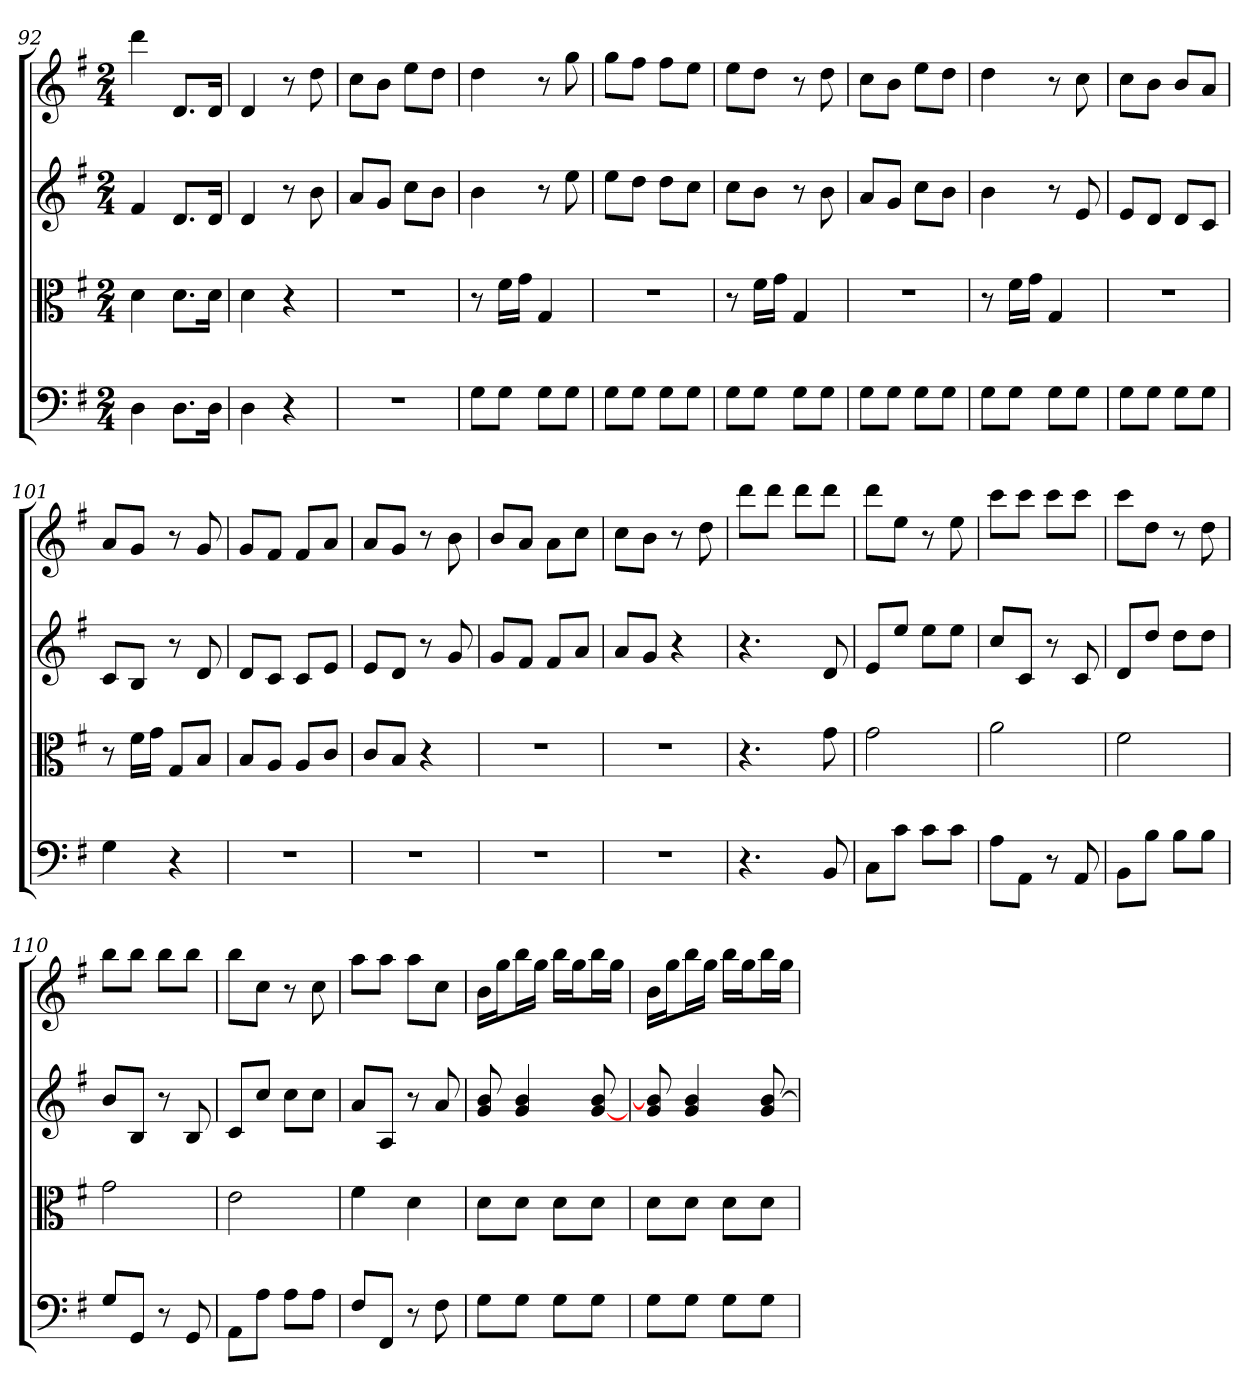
**kern	**kern	**kern	**kern
*part4	*part3	*part2	*part1
*staff4	*staff3	*staff2	*staff1
*clefF4	*clefC3	*	*
*k[f#]	*k[f#]	*k[f#]	*k[f#]
*G:	*G:	*G:	*G:
*M2/4	*M2/4	*M2/4	*M2/4
=92	=92	=92	=92
4D	4d	4f#	4ddd
8.D\L	8.d\L	8.dL	8.dL
16D\Jk	16d\Jk	16dJk	16dJk
=93	=93	=93	=93
4D	4d	4d	4d
4r	4r	8r	8r
.	.	8b	8dd
=94	=94	=94	=94
2r	2r	8aL	8ccL
.	.	8gJ	8bJ
.	.	8ccL	8eeL
.	.	8bJ	8ddJ
=95	=95	=95	=95
8G\L	8r	4b	4dd
8G\J	16f#\LL	.	.
.	16g\JJ	.	.
8G\L	4G	8r	8r
8G\J	.	8ee	8gg
=96	=96	=96	=96
8G\L	2r	8eeL	8ggL
8G\J	.	8ddJ	8ff#J
8G\L	.	8ddL	8ff#L
8G\J	.	8ccJ	8eeJ
=97	=97	=97	=97
8G\L	8r	8ccL	8eeL
8G\J	16f#\LL	8bJ	8ddJ
.	16g\JJ	.	.
8G\L	4G	8r	8r
8G\J	.	8b	8dd
=98	=98	=98	=98
8G\L	2r	8aL	8ccL
8G\J	.	8gJ	8bJ
8G\L	.	8ccL	8eeL
8G\J	.	8bJ	8ddJ
=99	=99	=99	=99
8G\L	8r	4b	4dd
8G\J	16f#\LL	.	.
.	16g\JJ	.	.
8G\L	4G	8r	8r
8G\J	.	8e	8cc
=100	=100	=100	=100
8G\L	2r	8eL	8ccL
8G\J	.	8dJ	8bJ
8G\L	.	8dL	8bL
8G\J	.	8cJ	8aJ
=101	=101	=101	=101
4G	8r	8cL	8aL
.	16f#\LL	8BJ	8gJ
.	16g\JJ	.	.
4r	8G/L	8r	8r
.	8B/J	8d	8g
=102	=102	=102	=102
2r	8B/L	8dL	8gL
.	8A/J	8cJ	8f#J
.	8A/L	8cL	8f#L
.	8c/J	8eJ	8aJ
=103	=103	=103	=103
2r	8c/L	8eL	8aL
.	8B/J	8dJ	8gJ
.	4r	8r	8r
.	.	8g	8b
=104	=104	=104	=104
2r	2r	8gL	8bL
.	.	8f#J	8aJ
.	.	8f#L	8aL
.	.	8aJ	8ccJ
=105	=105	=105	=105
2r	2r	8aL	8ccL
.	.	8gJ	8bJ
.	.	4r	8r
.	.	.	8dd
=106	=106	=106	=106
4.r	4.r	4.r	8dddL
.	.	.	8dddJ
.	.	.	8dddL
8BB	8g	8d	8dddJ
=107	=107	=107	=107
8C\L	2g	8eL	8dddL
8c\J	.	8eeJ	8eeJ
8c\L	.	8eeL	8r
8c\J	.	8eeJ	8ee
=108	=108	=108	=108
8A\L	2a	8ccL	8cccL
8AA\J	.	8cJ	8cccJ
8r	.	8r	8cccL
8AA	.	8c	8cccJ
=109	=109	=109	=109
8BB\L	2f#	8dL	8cccL
8B\J	.	8ddJ	8ddJ
8B\L	.	8ddL	8r
8B\J	.	8ddJ	8dd
=110	=110	=110	=110
8G/L	2g	8bL	8bbL
8GG/J	.	8BJ	8bbJ
8r	.	8r	8bbL
8GG	.	8B	8bbJ
=111	=111	=111	=111
8AA\L	2e	8cL	8bbL
8A\J	.	8ccJ	8ccJ
8A\L	.	8ccL	8r
8A\J	.	8ccJ	8cc
=112	=112	=112	=112
8F#/L	4f#	8aL	8aaL
8FF#/J	.	8AJ	8aaJ
8r	4d	8r	8aaL
8F#	.	8a	8ccJ
=113	=113	=113	=113
8G\L	8d\L	8g 8b	16bLL
.	.	.	16ggJ
8G\J	8d\J	4g 4b	16bbL
.	.	.	16ggJJ
8G\L	8d\L	.	16bbLL
.	.	.	16ggJ
8G\J	8d\J	[8g 8b	16bbL
.	.	.	16ggJJ
=114	=114	=114	=114
8G\L	8d\L	8g 8b]	16bLL
.	.	.	16ggJ
8G\J	8d\J	4g 4b	16bbL
.	.	.	16ggJJ
8G\L	8d\L	.	16bbLL
.	.	.	16ggJ
8G\J	8d\J	8g [8b	16bbL
.	.	.	16ggJJ
=	=	=	=
*-	*-	*-	*-
